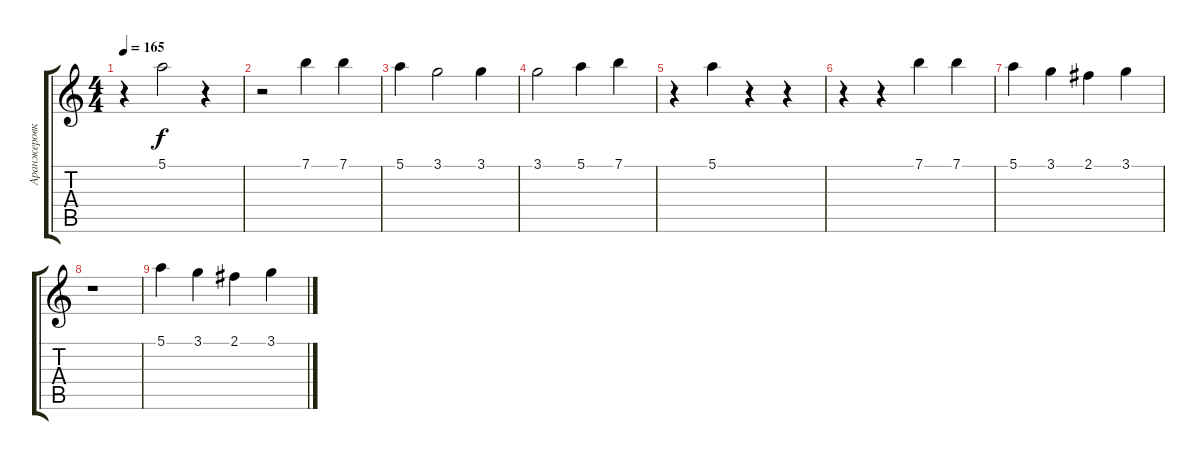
\track ("Аранжеровка" "Аранжеровк") {instrument electricguitarjazz}
\staff {score tabs}
\tuning (E4 B3 G3 D3 A2 E2) {hide}
\ts (4 4)
\tempo 165
\clef g2
\ks c
r.4{dy f} 5.1.2 r.4 |
r.2 7.1.4 7.1.4 |
5.1.4 3.1.2 3.1.4 |
3.1.2 5.1.4 7.1.4 |
r.4 5.1.4 r.4 r.4 |
r.4 r.4 7.1.4 7.1.4 |
5.1.4 3.1.4 2.1.4 3.1.4 |
r.1 |
5.1.4 3.1.4 2.1.4 3.1.4
